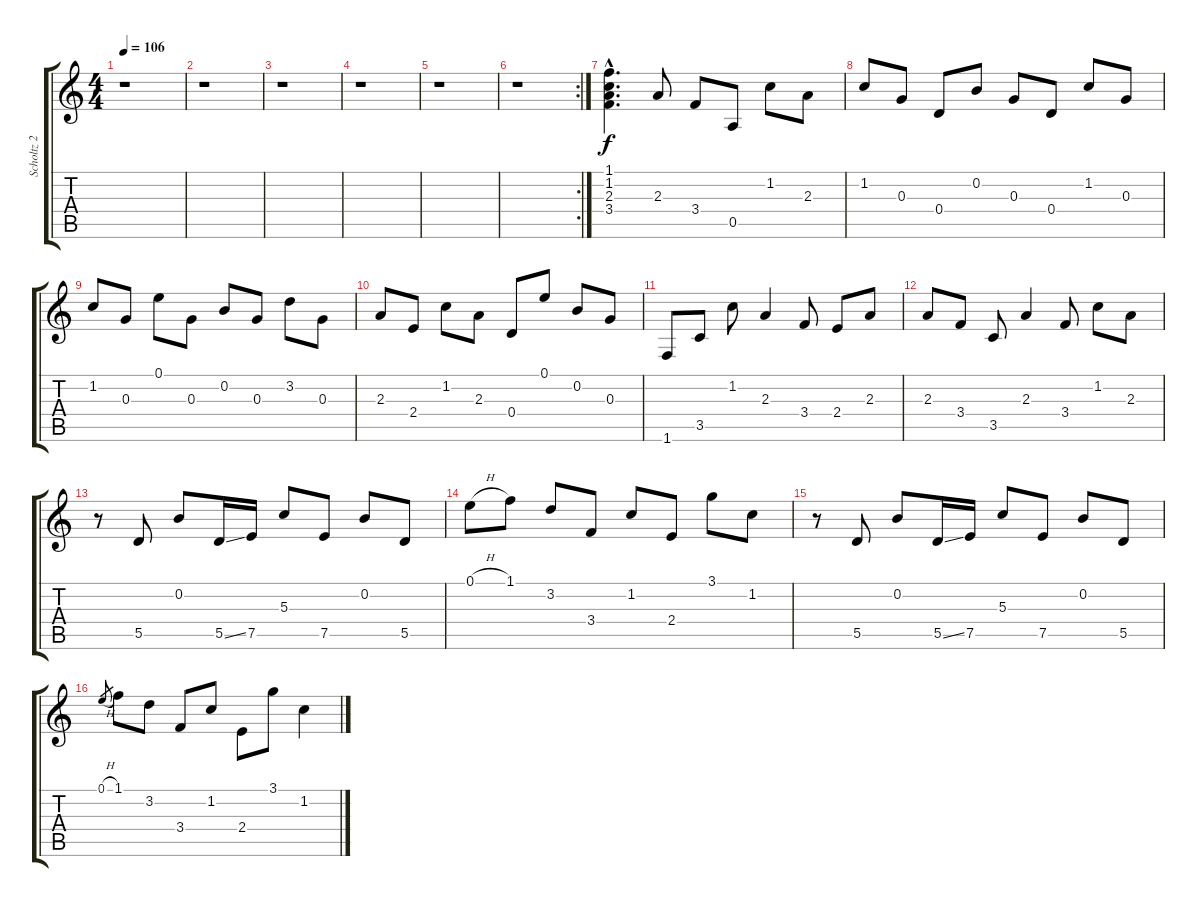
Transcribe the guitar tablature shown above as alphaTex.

\track ("Scholtz 2" "Scholtz 2") {instrument electricguitarjazz}
\staff {score tabs}
\tuning (E4 B3 G3 D3 A2 E2) {hide}
\ts (4 4)
\tempo 106
\clef g2
\ks c
r.1{dy f} |
r.1 |
r.1 |
r.1 |
r.1 |
\rc 2
r.1 |
(1.1{hac} 1.2{hac} 2.3{hac} 3.4{hac}).4{d} 2.3.8 3.4.8 0.5.8 1.2.8 2.3.8 |
1.2.8 0.3.8 0.4.8 0.2.8 0.3.8 0.4.8 1.2.8 0.3.8 |
1.2.8 0.3.8 0.1.8 0.3.8 0.2.8 0.3.8 3.2.8 0.3.8 |
2.3.8 2.4.8 1.2.8 2.3.8 0.4.8 0.1.8 0.2.8 0.3.8 |
1.6.8 3.5.8 1.2.8 2.3.4 3.4.8 2.4.8 2.3.8 |
2.3.8 3.4.8 3.5.8 2.3.4 3.4.8 1.2.8 2.3.8 |
r.8 5.5.8 0.2.8 5.5{ss}.16 7.5.16 5.3.8 7.5.8 0.2.8 5.5.8 |
0.1{h}.8 1.1.8 3.2.8 3.4.8 1.2.8 2.4.8 3.1.8 1.2.8 |
r.8 5.5.8 0.2.8 5.5{ss}.16 7.5.16 5.3.8 7.5.8 0.2.8 5.5.8 |
0.1{h}.8{gr} 1.1.8 3.2.8 3.4.8 1.2.8 2.4.8 3.1.8 1.2.4
